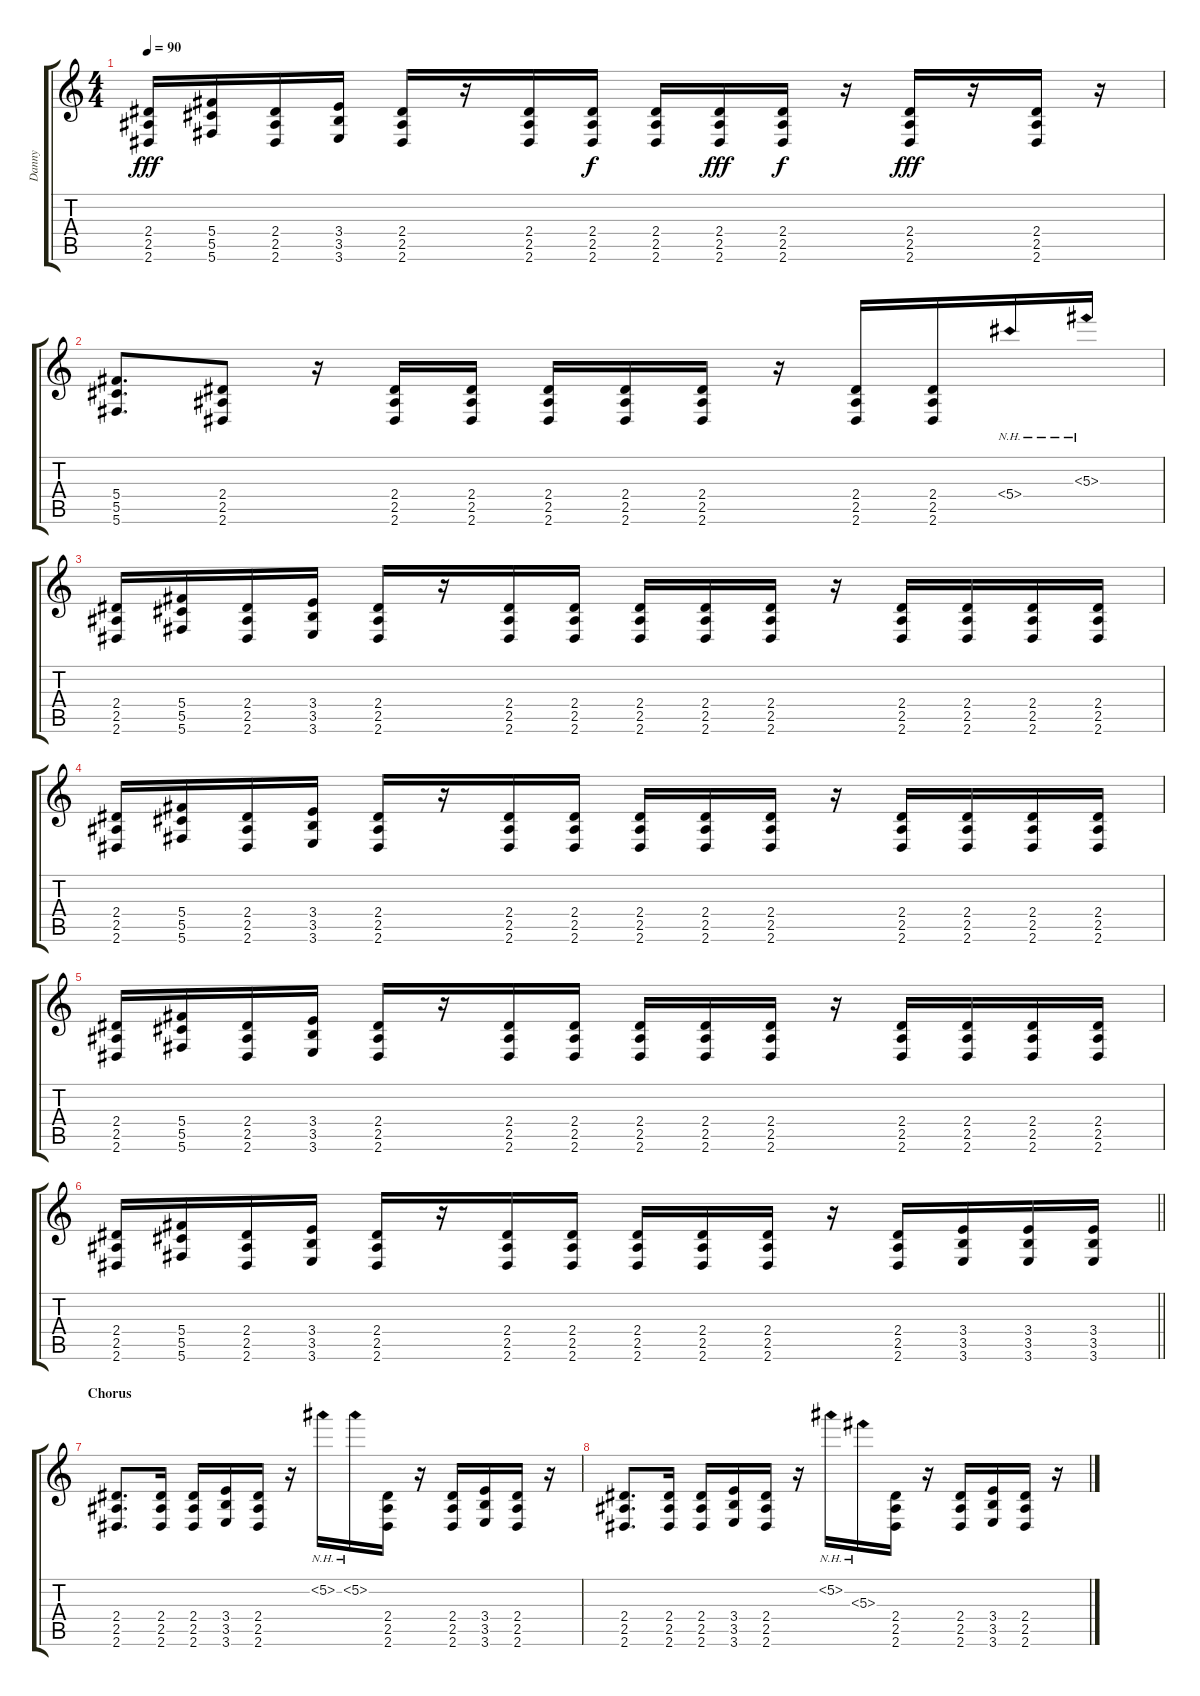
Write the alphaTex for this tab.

\track ("Danny" "Danny") {instrument distortionguitar}
\staff {score tabs}
\tuning (Eb4 Bb3 Gb3 Db3 Ab2 Db2) {hide}
\ts (4 4)
\tempo 90
\clef g2
\ks c
(2.4 2.5 2.6).16{dy fff} (5.4 5.5 5.6).16 (2.4 2.5 2.6).16 (3.4 3.5 3.6).16 (2.4 2.5 2.6).16 r.16 (2.4 2.5 2.6).16 (2.4 2.5 2.6).16{dy f} (2.4 2.5 2.6).16 (2.4 2.5 2.6).16{dy fff} (2.4 2.5 2.6).16{dy f} r.16 (2.4 2.5 2.6).16{dy fff} r.16 (2.4 2.5 2.6).16 r.16 |
(5.4 5.5 5.6).8{d} (2.4 2.5 2.6).8 r.16 (2.4 2.5 2.6).16 (2.4 2.5 2.6).16 (2.4 2.5 2.6).16 (2.4 2.5 2.6).16 (2.4 2.5 2.6).16 r.16 (2.4 2.5 2.6).16 (2.4 2.5 2.6).16 5.4{nh}.16 5.3{nh}.16 |
(2.4 2.5 2.6).16 (5.4 5.5 5.6).16 (2.4 2.5 2.6).16 (3.4 3.5 3.6).16 (2.4 2.5 2.6).16 r.16 (2.4 2.5 2.6).16 (2.4 2.5 2.6).16 (2.4 2.5 2.6).16 (2.4 2.5 2.6).16 (2.4 2.5 2.6).16 r.16 (2.4 2.5 2.6).16 (2.4 2.5 2.6).16 (2.4 2.5 2.6).16 (2.4 2.5 2.6).16 |
(2.4 2.5 2.6).16 (5.4 5.5 5.6).16 (2.4 2.5 2.6).16 (3.4 3.5 3.6).16 (2.4 2.5 2.6).16 r.16 (2.4 2.5 2.6).16 (2.4 2.5 2.6).16 (2.4 2.5 2.6).16 (2.4 2.5 2.6).16 (2.4 2.5 2.6).16 r.16 (2.4 2.5 2.6).16 (2.4 2.5 2.6).16 (2.4 2.5 2.6).16 (2.4 2.5 2.6).16 |
(2.4 2.5 2.6).16 (5.4 5.5 5.6).16 (2.4 2.5 2.6).16 (3.4 3.5 3.6).16 (2.4 2.5 2.6).16 r.16 (2.4 2.5 2.6).16 (2.4 2.5 2.6).16 (2.4 2.5 2.6).16 (2.4 2.5 2.6).16 (2.4 2.5 2.6).16 r.16 (2.4 2.5 2.6).16 (2.4 2.5 2.6).16 (2.4 2.5 2.6).16 (2.4 2.5 2.6).16 |
\barLineRight lightlight
(2.4 2.5 2.6).16 (5.4 5.5 5.6).16 (2.4 2.5 2.6).16 (3.4 3.5 3.6).16 (2.4 2.5 2.6).16 r.16 (2.4 2.5 2.6).16 (2.4 2.5 2.6).16 (2.4 2.5 2.6).16 (2.4 2.5 2.6).16 (2.4 2.5 2.6).16 r.16 (2.4 2.5 2.6).16 (3.4 3.5 3.6).16 (3.4 3.5 3.6).16 (3.4 3.5 3.6).16 |
\section ("" "Chorus")
(2.4 2.5 2.6).8{d} (2.4 2.5 2.6).16 (2.4 2.5 2.6).16 (3.4 3.5 3.6).16 (2.4 2.5 2.6).16 r.16 5.2{nh}.16 5.2{nh}.16 (2.4 2.5 2.6).16 r.16 (2.4 2.5 2.6).16 (3.4 3.5 3.6).16 (2.4 2.5 2.6).16 r.16 |
(2.4 2.5 2.6).8{d} (2.4 2.5 2.6).16 (2.4 2.5 2.6).16 (3.4 3.5 3.6).16 (2.4 2.5 2.6).16 r.16 5.2{nh}.16 5.3{nh}.16 (2.4 2.5 2.6).16 r.16 (2.4 2.5 2.6).16 (3.4 3.5 3.6).16 (2.4 2.5 2.6).16 r.16
